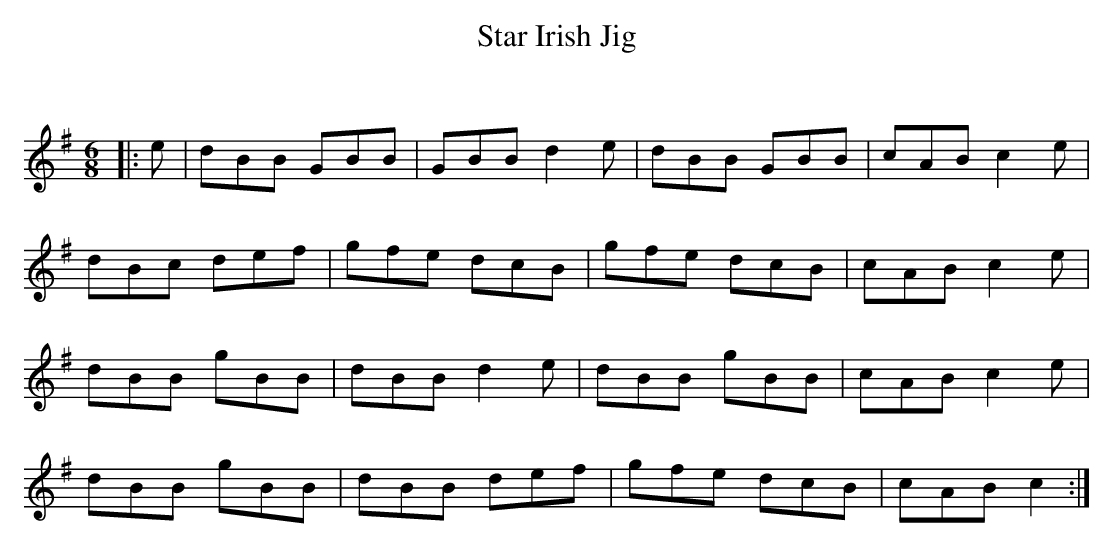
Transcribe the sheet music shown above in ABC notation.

X:1
T: Star Irish Jig
C:
Q:180
K:G
M:6/8
L:1/16
|:e2|d2B2B2 G2B2B2|G2B2B2 d4e2|d2B2B2 G2B2B2|c2A2B2 c4e2|
d2B2c2 d2e2f2|g2f2e2 d2c2B2|g2f2e2 d2c2B2|c2A2B2 c4e2|
d2B2B2 g2B2B2|d2B2B2 d4e2|d2B2B2 g2B2B2|c2A2B2 c4e2|
d2B2B2 g2B2B2|d2B2B2 d2e2f2|g2f2e2 d2c2B2|c2A2B2 c4:|
